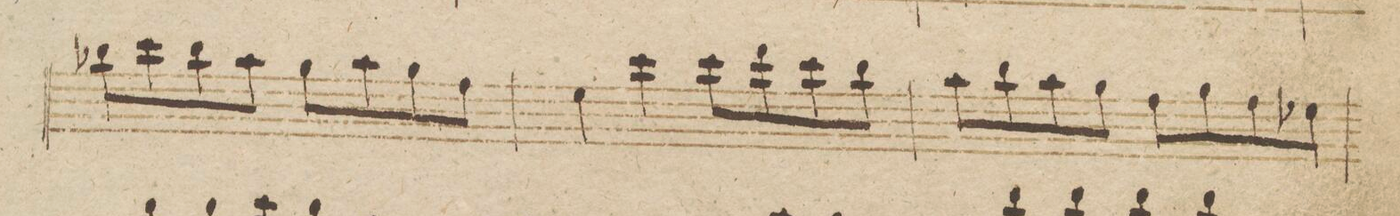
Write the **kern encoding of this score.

**kern	**dynam
*I"Violino 1mo	*
*clefG2	*
*k[b-]	*
*met(c)	*
*M4/4	*
8bb-X\L	.
8ccc\	.
8bb-\	.
8aa\J	.
8gg\L	.
8aa\	.
8gg\	.
8ff\J	.
=195	=195
4ee\	.
4ccc\	.
8ccc\L	.
8ddd\	.
8ccc\	.
8bb-\J	.
=196	=196
8aa\L	.
8bb-\	.
8aa\	.
8gg\J	.
8ff\L	.
8gg\	.
8ff\	.
8ee-X\J	.
=197	=197
*-	*-
